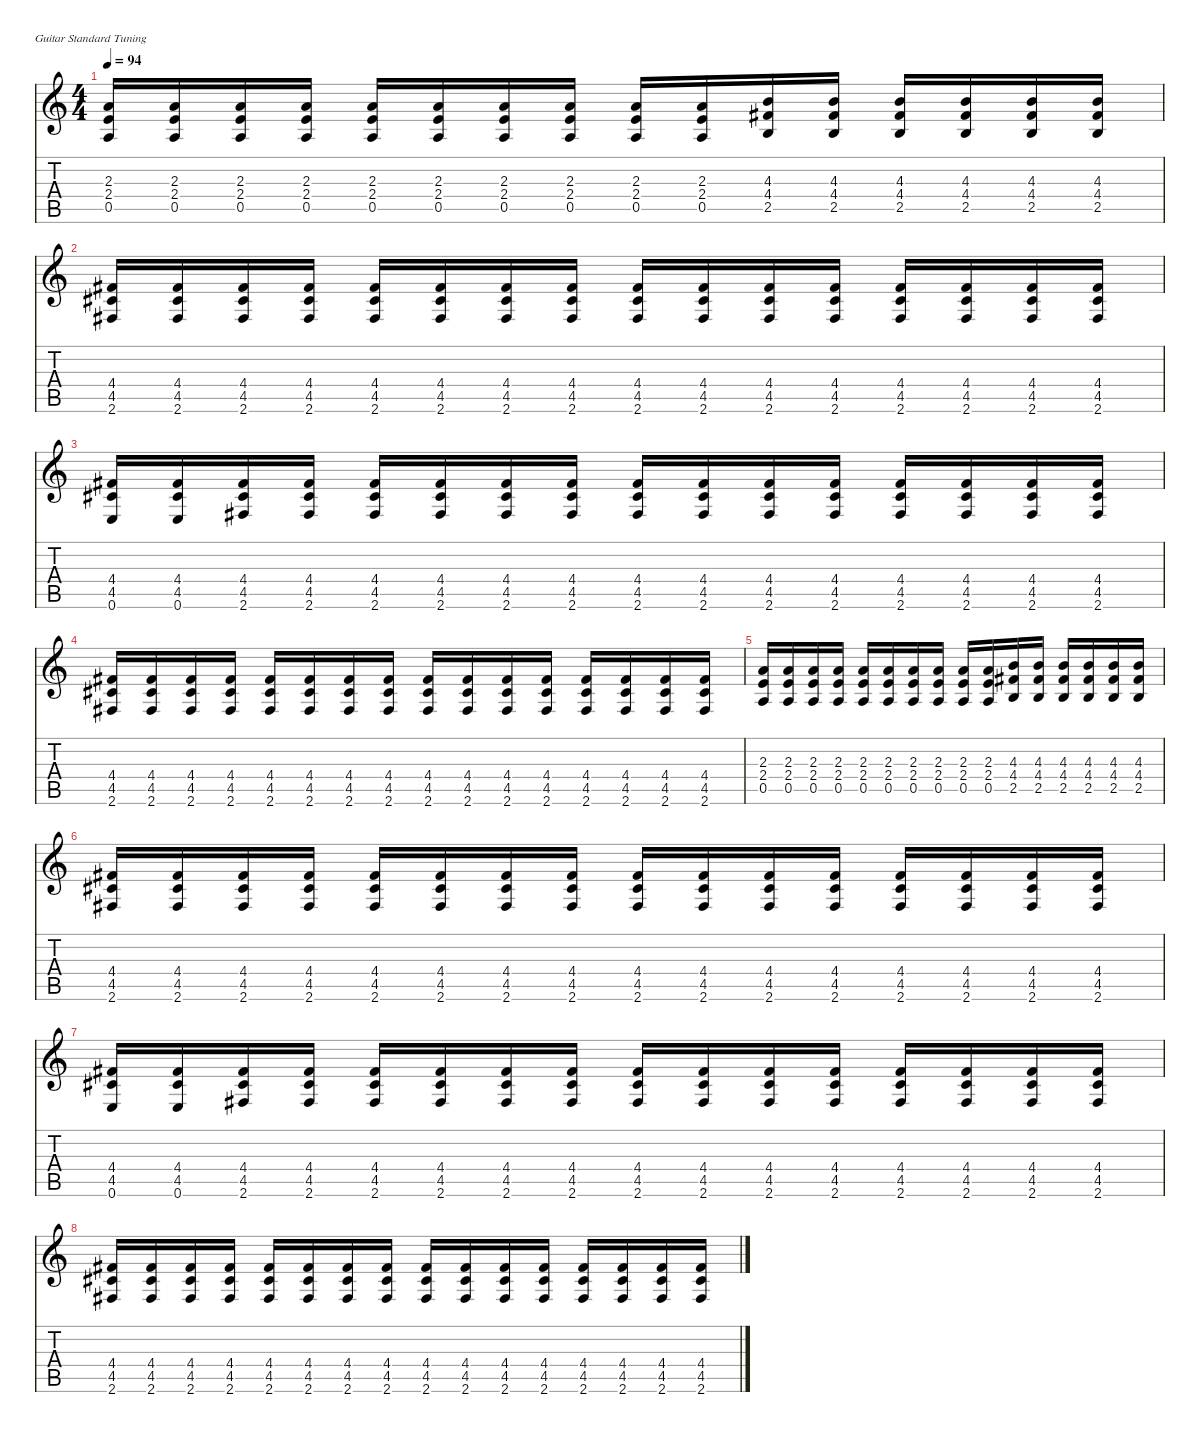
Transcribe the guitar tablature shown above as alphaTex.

\defaultSystemsLayout 4
\hideDynamics
\bracketExtendMode nobrackets
\singleTrackTrackNamePolicy hidden
\multiTrackTrackNamePolicy hidden
\otherSystemsTrackNameOrientation horizontal
\track ("guitar 1" "dist.guit.") {instrument distortionguitar}
\staff {score tabs}
\tuning (E4 B3 G3 D3 A2 E2)
\ts (4 4)
\tempo 94
\clef g2
\ks c
(2.3 2.4 0.5).16{dy f beam Up} (2.3 2.4 0.5).16{dy mp beam Up} (2.3 2.4 0.5).16{dy mf beam Up} (2.3 2.4 0.5).16{dy mp beam Up} (2.3 2.4 0.5).16{dy mf beam Up} (2.3 2.4 0.5).16{dy mp beam Up} (2.3 2.4 0.5).16{dy mf beam Up} (2.3 2.4 0.5).16{dy mp beam Up} (2.3 2.4 0.5).16{dy mf beam Up} (2.3 2.4 0.5).16{dy mp beam Up} (4.3 4.4{acc #} 2.5).16{dy f beam Up} (4.3 4.4{acc #} 2.5).16{beam Up} (4.3 4.4{acc #} 2.5).16{beam Up} (4.3 4.4{acc #} 2.5).16{beam Up} (4.3 4.4{acc #} 2.5).16{beam Up} (4.3 4.4{acc #} 2.5).16{beam Up} |
(4.4{acc #} 4.5{acc #} 2.6{acc #}).16{beam Up} (4.4{acc #} 4.5{acc #} 2.6{acc #}).16{dy mp beam Up} (4.4{acc #} 4.5{acc #} 2.6{acc #}).16{dy mf beam Up} (4.4{acc #} 4.5{acc #} 2.6{acc #}).16{dy mp beam Up} (4.4{acc #} 4.5{acc #} 2.6{acc #}).16{dy mf beam Up} (4.4{acc #} 4.5{acc #} 2.6{acc #}).16{dy mp beam Up} (4.4{acc #} 4.5{acc #} 2.6{acc #}).16{dy mf beam Up} (4.4{acc #} 4.5{acc #} 2.6{acc #}).16{dy mp beam Up} (4.4{acc #} 4.5{acc #} 2.6{acc #}).16{dy mf beam Up} (4.4{acc #} 4.5{acc #} 2.6{acc #}).16{dy mp beam Up} (4.4{acc #} 4.5{acc #} 2.6{acc #}).16{dy f beam Up} (4.4{acc #} 4.5{acc #} 2.6{acc #}).16{dy mp beam Up} (4.4{acc #} 4.5{acc #} 2.6{acc #}).16{dy mf beam Up} (4.4{acc #} 4.5{acc #} 2.6{acc #}).16{dy mp beam Up} (4.4{acc #} 4.5{acc #} 2.6{acc #}).16{dy mf beam Up} (4.4{acc #} 4.5{acc #} 2.6{acc #}).16{beam Up} |
(4.4{acc #} 4.5{acc #} 0.6).16{dy f beam Up} (4.4{acc #} 4.5{acc #} 0.6).16{dy mp beam Up} (4.4{acc #} 4.5{acc #} 2.6{acc #}).16{dy mf beam Up} (4.4{acc #} 4.5{acc #} 2.6{acc #}).16{dy mp beam Up} (4.4{acc #} 4.5{acc #} 2.6{acc #}).16{dy mf beam Up} (4.4{acc #} 4.5{acc #} 2.6{acc #}).16{dy mp beam Up} (4.4{acc #} 4.5{acc #} 2.6{acc #}).16{dy mf beam Up} (4.4{acc #} 4.5{acc #} 2.6{acc #}).16{dy mp beam Up} (4.4{acc #} 4.5{acc #} 2.6{acc #}).16{dy mf beam Up} (4.4{acc #} 4.5{acc #} 2.6{acc #}).16{dy mp beam Up} (4.4{acc #} 4.5{acc #} 2.6{acc #}).16{dy f beam Up} (4.4{acc #} 4.5{acc #} 2.6{acc #}).16{dy mp beam Up} (4.4{acc #} 4.5{acc #} 2.6{acc #}).16{dy mf beam Up} (4.4{acc #} 4.5{acc #} 2.6{acc #}).16{dy mp beam Up} (4.4{acc #} 4.5{acc #} 2.6{acc #}).16{dy mf beam Up} (4.4{acc #} 4.5{acc #} 2.6{acc #}).16{beam Up} |
(4.4{acc #} 4.5{acc #} 2.6{acc #}).16{dy f beam Up} (4.4{acc #} 4.5{acc #} 2.6{acc #}).16{dy mp beam Up} (4.4{acc #} 4.5{acc #} 2.6{acc #}).16{dy mf beam Up} (4.4{acc #} 4.5{acc #} 2.6{acc #}).16{dy mp beam Up} (4.4{acc #} 4.5{acc #} 2.6{acc #}).16{dy mf beam Up} (4.4{acc #} 4.5{acc #} 2.6{acc #}).16{dy mp beam Up} (4.4{acc #} 4.5{acc #} 2.6{acc #}).16{dy mf beam Up} (4.4{acc #} 4.5{acc #} 2.6{acc #}).16{dy mp beam Up} (4.4{acc #} 4.5{acc #} 2.6{acc #}).16{dy mf beam Up} (4.4{acc #} 4.5{acc #} 2.6{acc #}).16{dy mp beam Up} (4.4{acc #} 4.5{acc #} 2.6{acc #}).16{dy f beam Up} (4.4{acc #} 4.5{acc #} 2.6{acc #}).16{dy mp beam Up} (4.4{acc #} 4.5{acc #} 2.6{acc #}).16{dy mf beam Up} (4.4{acc #} 4.5{acc #} 2.6{acc #}).16{dy mp beam Up} (4.4{acc #} 4.5{acc #} 2.6{acc #}).16{dy mf beam Up} (4.4{acc #} 4.5{acc #} 2.6{acc #}).16{beam Up} |
(2.3 2.4 0.5).16{dy f beam Up} (2.3 2.4 0.5).16{dy mp beam Up} (2.3 2.4 0.5).16{dy mf beam Up} (2.3 2.4 0.5).16{dy mp beam Up} (2.3 2.4 0.5).16{dy mf beam Up} (2.3 2.4 0.5).16{dy mp beam Up} (2.3 2.4 0.5).16{dy mf beam Up} (2.3 2.4 0.5).16{dy mp beam Up} (2.3 2.4 0.5).16{dy mf beam Up} (2.3 2.4 0.5).16{dy mp beam Up} (4.3 4.4{acc #} 2.5).16{dy f beam Up} (4.3 4.4{acc #} 2.5).16{beam Up} (4.3 4.4{acc #} 2.5).16{beam Up} (4.3 4.4{acc #} 2.5).16{beam Up} (4.3 4.4{acc #} 2.5).16{beam Up} (4.3 4.4{acc #} 2.5).16{beam Up} |
(4.4{acc #} 4.5{acc #} 2.6{acc #}).16{beam Up} (4.4{acc #} 4.5{acc #} 2.6{acc #}).16{dy mp beam Up} (4.4{acc #} 4.5{acc #} 2.6{acc #}).16{dy mf beam Up} (4.4{acc #} 4.5{acc #} 2.6{acc #}).16{dy mp beam Up} (4.4{acc #} 4.5{acc #} 2.6{acc #}).16{dy mf beam Up} (4.4{acc #} 4.5{acc #} 2.6{acc #}).16{dy mp beam Up} (4.4{acc #} 4.5{acc #} 2.6{acc #}).16{dy mf beam Up} (4.4{acc #} 4.5{acc #} 2.6{acc #}).16{dy mp beam Up} (4.4{acc #} 4.5{acc #} 2.6{acc #}).16{dy mf beam Up} (4.4{acc #} 4.5{acc #} 2.6{acc #}).16{dy mp beam Up} (4.4{acc #} 4.5{acc #} 2.6{acc #}).16{dy f beam Up} (4.4{acc #} 4.5{acc #} 2.6{acc #}).16{dy mp beam Up} (4.4{acc #} 4.5{acc #} 2.6{acc #}).16{dy mf beam Up} (4.4{acc #} 4.5{acc #} 2.6{acc #}).16{dy mp beam Up} (4.4{acc #} 4.5{acc #} 2.6{acc #}).16{dy mf beam Up} (4.4{acc #} 4.5{acc #} 2.6{acc #}).16{beam Up} |
(4.4{acc #} 4.5{acc #} 0.6).16{dy f beam Up} (4.4{acc #} 4.5{acc #} 0.6).16{dy mp beam Up} (4.4{acc #} 4.5{acc #} 2.6{acc #}).16{dy mf beam Up} (4.4{acc #} 4.5{acc #} 2.6{acc #}).16{dy mp beam Up} (4.4{acc #} 4.5{acc #} 2.6{acc #}).16{dy mf beam Up} (4.4{acc #} 4.5{acc #} 2.6{acc #}).16{dy mp beam Up} (4.4{acc #} 4.5{acc #} 2.6{acc #}).16{dy mf beam Up} (4.4{acc #} 4.5{acc #} 2.6{acc #}).16{dy mp beam Up} (4.4{acc #} 4.5{acc #} 2.6{acc #}).16{dy mf beam Up} (4.4{acc #} 4.5{acc #} 2.6{acc #}).16{dy mp beam Up} (4.4{acc #} 4.5{acc #} 2.6{acc #}).16{dy f beam Up} (4.4{acc #} 4.5{acc #} 2.6{acc #}).16{dy mp beam Up} (4.4{acc #} 4.5{acc #} 2.6{acc #}).16{dy mf beam Up} (4.4{acc #} 4.5{acc #} 2.6{acc #}).16{dy mp beam Up} (4.4{acc #} 4.5{acc #} 2.6{acc #}).16{dy mf beam Up} (4.4{acc #} 4.5{acc #} 2.6{acc #}).16{beam Up} |
(4.4{acc #} 4.5{acc #} 2.6{acc #}).16{dy f beam Up} (4.4{acc #} 4.5{acc #} 2.6{acc #}).16{dy mp beam Up} (4.4{acc #} 4.5{acc #} 2.6{acc #}).16{dy mf beam Up} (4.4{acc #} 4.5{acc #} 2.6{acc #}).16{dy mp beam Up} (4.4{acc #} 4.5{acc #} 2.6{acc #}).16{dy mf beam Up} (4.4{acc #} 4.5{acc #} 2.6{acc #}).16{dy mp beam Up} (4.4{acc #} 4.5{acc #} 2.6{acc #}).16{dy mf beam Up} (4.4{acc #} 4.5{acc #} 2.6{acc #}).16{dy mp beam Up} (4.4{acc #} 4.5{acc #} 2.6{acc #}).16{dy mf beam Up} (4.4{acc #} 4.5{acc #} 2.6{acc #}).16{dy mp beam Up} (4.4{acc #} 4.5{acc #} 2.6{acc #}).16{dy f beam Up} (4.4{acc #} 4.5{acc #} 2.6{acc #}).16{dy mp beam Up} (4.4{acc #} 4.5{acc #} 2.6{acc #}).16{dy mf beam Up} (4.4{acc #} 4.5{acc #} 2.6{acc #}).16{dy mp beam Up} (4.4{acc #} 4.5{acc #} 2.6{acc #}).16{dy mf beam Up} (4.4{acc #} 4.5{acc #} 2.6{acc #}).16{beam Up}
